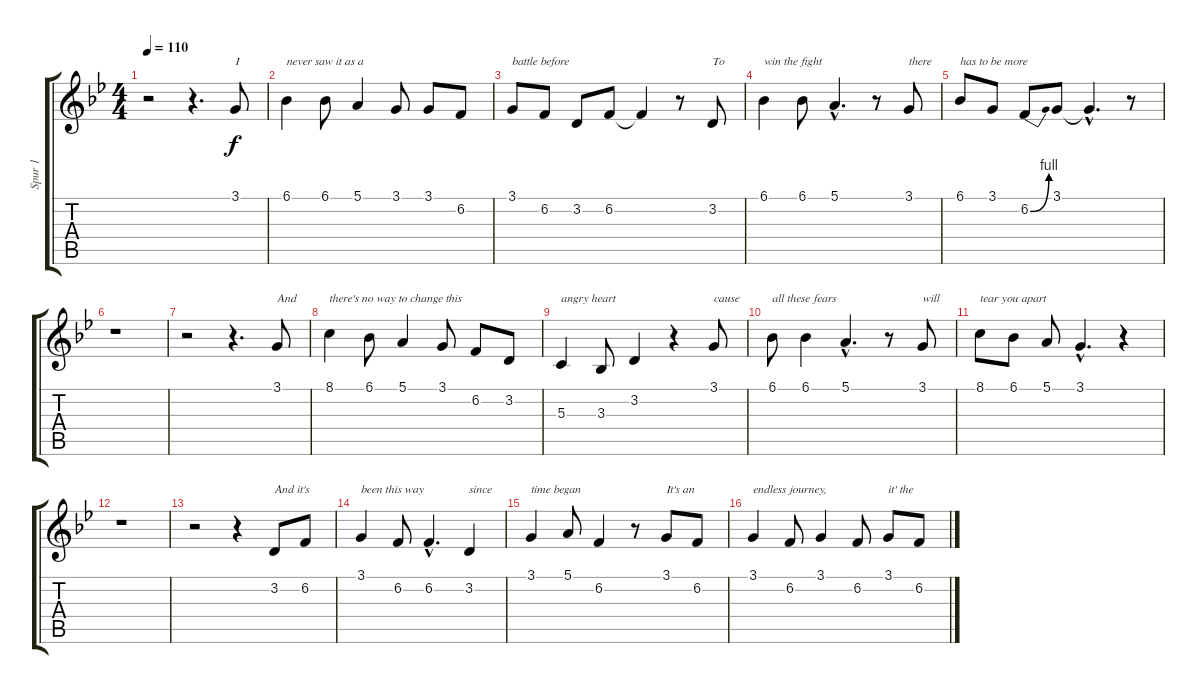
\track ("Spur 1" "Spur 1") {instrument violin}
\staff {score tabs}
\tuning (E4 B3 G3 D3 A2 E2) {hide}
\ts (4 4)
\tempo 110
\clef g2
\ks gminor
r.2{dy f} r.4{d} 3.1.8{txt "I"} |
6.1.4{txt "never saw it as a "} 6.1.8 5.1.4 3.1.8 3.1.8 6.2.8 |
3.1.8{txt "battle before"} 6.2.8 3.2.8 6.2.8 6.2{t}.4 r.8 3.2.8{txt "To"} |
6.1.4{txt "win the fight"} 6.1.8 5.1{hac}.4{d} r.8 3.1.8{txt "there"} |
6.1.8{txt "has to be more"} 3.1.8 6.2{be (bend 0 0 60 4)}.8 3.1.8 3.1{hac t}.4{d} r.8 |
r.1 |
r.2 r.4{d} 3.1.8{txt "And"} |
8.1.4{txt "there's no way to change this"} 6.1.8 5.1.4 3.1.8 6.2.8 3.2.8 |
5.3.4{txt "angry heart"} 3.3.8 3.2.4 r.4 3.1.8{txt "cause"} |
6.1.8{txt "all these fears "} 6.1.4 5.1{hac}.4{d} r.8 3.1.8{txt "will"} |
8.1.8{txt "tear you apart"} 6.1.8 5.1.8 3.1{hac}.4{d} r.4 |
r.1 |
r.2 r.4 3.2.8{txt "And it's"} 6.2.8 |
3.1.4{txt "been this way "} 6.2.8 6.2{hac}.4{d} 3.2.4{txt "since"} |
3.1.4{txt "time began"} 5.1.8 6.2.4 r.8 3.1.8{txt "It's an"} 6.2.8 |
3.1.4{txt "endless journey,"} 6.2.8 3.1.4 6.2.8 3.1.8{txt "it' the"} 6.2.8
